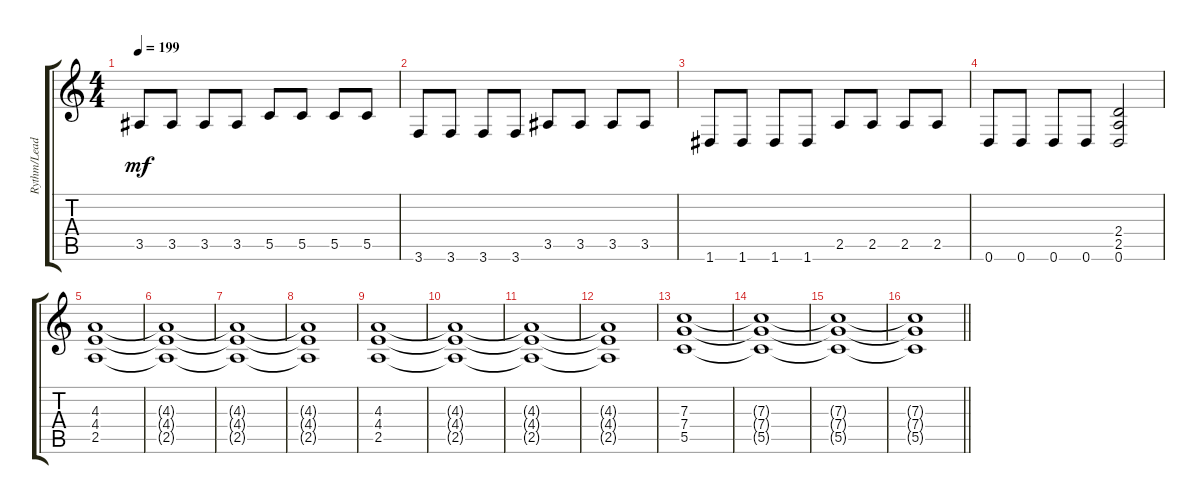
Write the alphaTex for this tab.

\track ("Rythm/Lead D" "Rythm/Lead") {instrument distortionguitar}
\staff {score tabs}
\tuning (D4 A3 F3 C3 G2 D2) {hide}
\ts (4 4)
\tempo 199
\clef g2
\ks c
3.5.8{dy mf} 3.5.8 3.5.8 3.5.8 5.5.8 5.5.8 5.5.8 5.5.8 |
3.6.8 3.6.8 3.6.8 3.6.8 3.5.8 3.5.8 3.5.8 3.5.8 |
1.6.8 1.6.8 1.6.8 1.6.8 2.5.8 2.5.8 2.5.8 2.5.8 |
0.6.8 0.6.8 0.6.8 0.6.8 (2.4 2.5 0.6).2 |
(4.3 4.4 2.5).1 |
(4.3{t} 4.4{t} 2.5{t}).1 |
(4.3{t} 4.4{t} 2.5{t}).1 |
(4.3{t} 4.4{t} 2.5{t}).1 |
(4.3 4.4 2.5).1 |
(4.3{t} 4.4{t} 2.5{t}).1 |
(4.3{t} 4.4{t} 2.5{t}).1 |
(4.3{t} 4.4{t} 2.5{t}).1 |
(7.3 7.4 5.5).1 |
(7.3{t} 7.4{t} 5.5{t}).1 |
(7.3{t} 7.4{t} 5.5{t}).1 |
\barLineRight lightlight
(7.3{t} 7.4{t} 5.5{t}).1
